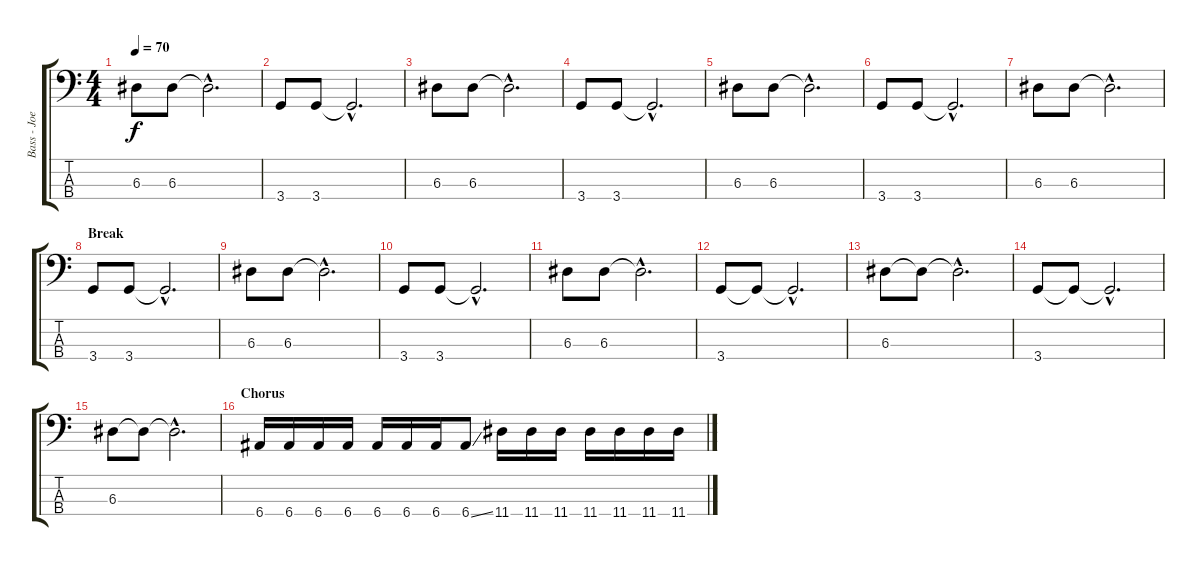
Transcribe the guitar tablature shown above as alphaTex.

\track ("Bass - Joe" "Bass - Joe") {instrument electricbasspick}
\staff {score tabs}
\tuning (G2 D2 A1 E1) {hide}
\ts (4 4)
\tempo 70
\clef f4
\ks c
6.3.8{dy f} 6.3.8 6.3{hac t}.2{d} |
3.4.8 3.4.8 3.4{hac t}.2{d} |
6.3.8 6.3.8 6.3{hac t}.2{d} |
3.4.8 3.4.8 3.4{hac t}.2{d} |
6.3.8 6.3.8 6.3{hac t}.2{d} |
3.4.8 3.4.8 3.4{hac t}.2{d} |
6.3.8 6.3.8 6.3{hac t}.2{d} |
\section ("" "Break")
3.4.8 3.4.8 3.4{hac t}.2{d} |
6.3.8 6.3.8 6.3{hac t}.2{d} |
3.4.8 3.4.8 3.4{hac t}.2{d} |
6.3.8 6.3.8 6.3{hac t}.2{d} |
3.4.8 3.4{t}.8 3.4{hac t}.2{d} |
6.3.8 6.3{t}.8 6.3{hac t}.2{d} |
3.4.8 3.4{t}.8 3.4{hac t}.2{d} |
6.3.8 6.3{t}.8 6.3{hac t}.2{d} |
\section ("" "Chorus")
6.4.16 6.4.16 6.4.16 6.4.16 6.4.16 6.4.16 6.4.16 6.4{ss}.8 11.4.16 11.4.16 11.4.16 11.4.16 11.4.16 11.4.16 11.4.16
